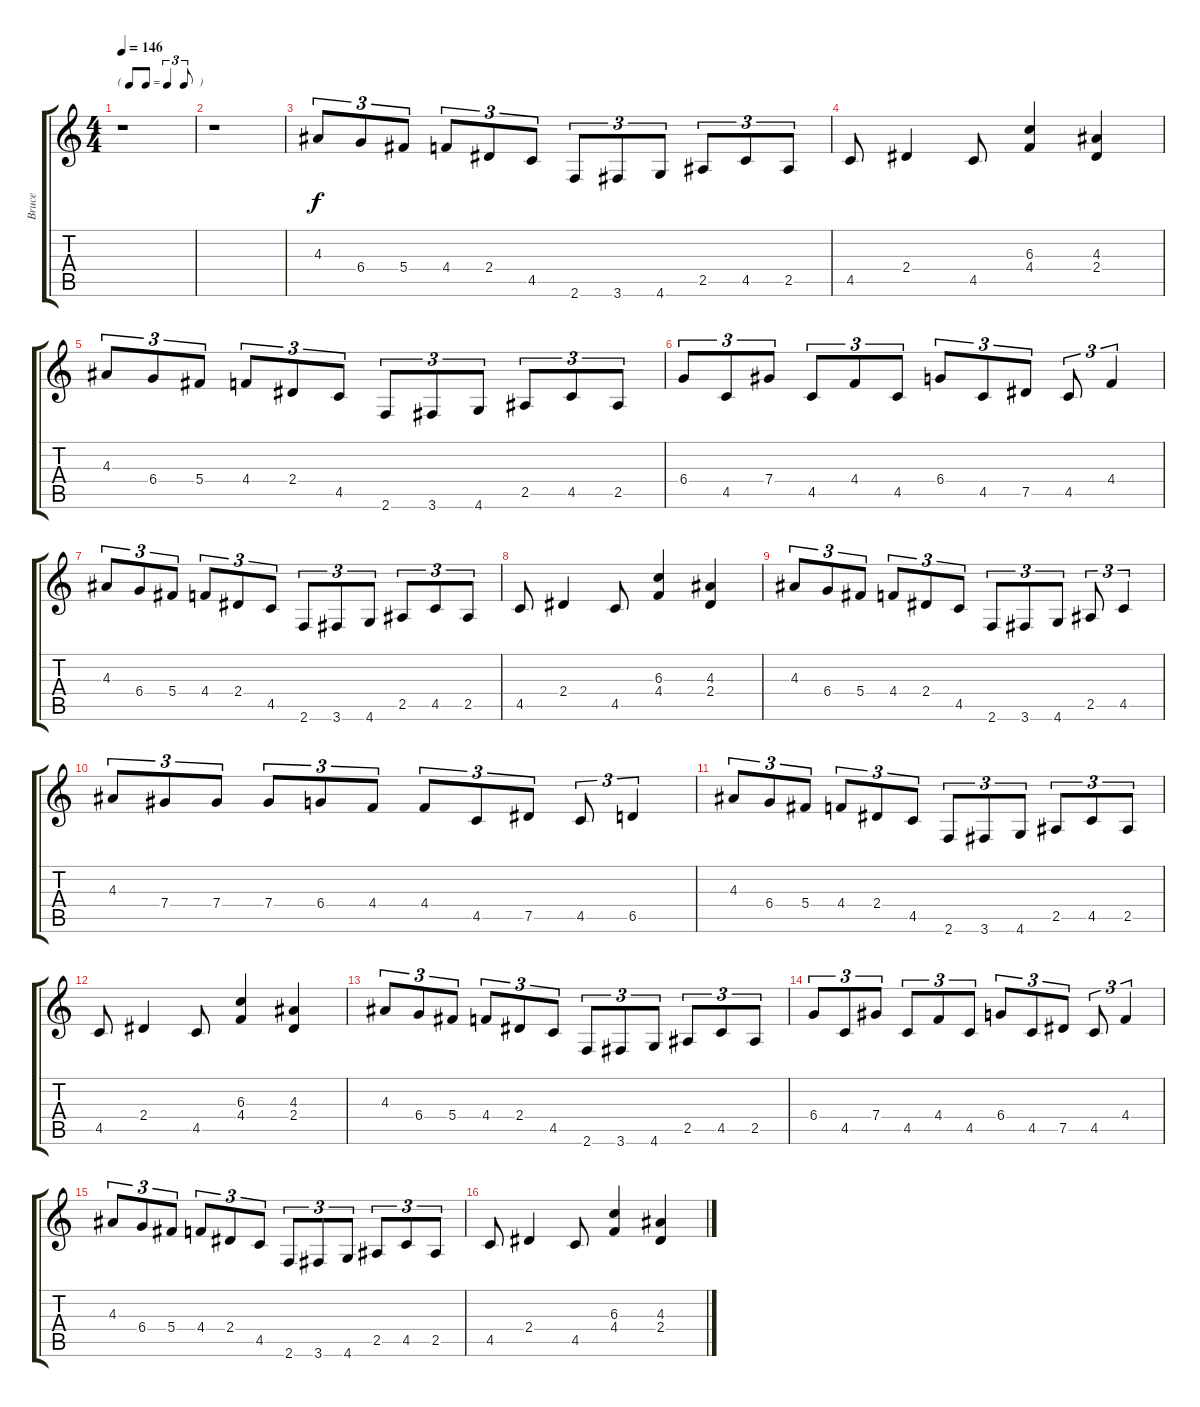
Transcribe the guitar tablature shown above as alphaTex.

\track ("Bruce" "Bruce") {instrument distortionguitar}
\staff {score tabs}
\tuning (Eb4 Bb3 Gb3 Db3 Ab2 Eb2) {hide}
\ts (4 4)
\tf triplet8th
\tempo 146
\clef g2
\ks c
r.1{dy f instrument distortionguitar} |
r.1 |
4.3.8{tu (3 2)} 6.4.8{tu (3 2)} 5.4.8{tu (3 2)} 4.4.8{tu (3 2)} 2.4.8{tu (3 2)} 4.5.8{tu (3 2)} 2.6.8{tu (3 2)} 3.6.8{tu (3 2)} 4.6.8{tu (3 2)} 2.5.8{tu (3 2)} 4.5.8{tu (3 2)} 2.5.8{tu (3 2)} |
4.5.8 2.4.4 4.5.8 (6.3 4.4).4 (4.3 2.4).4 |
4.3.8{tu (3 2)} 6.4.8{tu (3 2)} 5.4.8{tu (3 2)} 4.4.8{tu (3 2)} 2.4.8{tu (3 2)} 4.5.8{tu (3 2)} 2.6.8{tu (3 2)} 3.6.8{tu (3 2)} 4.6.8{tu (3 2)} 2.5.8{tu (3 2)} 4.5.8{tu (3 2)} 2.5.8{tu (3 2)} |
6.4.8{tu (3 2)} 4.5.8{tu (3 2)} 7.4.8{tu (3 2)} 4.5.8{tu (3 2)} 4.4.8{tu (3 2)} 4.5.8{tu (3 2)} 6.4.8{tu (3 2)} 4.5.8{tu (3 2)} 7.5.8{tu (3 2)} 4.5.8{tu (3 2)} 4.4.4{tu (3 2)} |
4.3.8{tu (3 2)} 6.4.8{tu (3 2)} 5.4.8{tu (3 2)} 4.4.8{tu (3 2)} 2.4.8{tu (3 2)} 4.5.8{tu (3 2)} 2.6.8{tu (3 2)} 3.6.8{tu (3 2)} 4.6.8{tu (3 2)} 2.5.8{tu (3 2)} 4.5.8{tu (3 2)} 2.5.8{tu (3 2)} |
4.5.8 2.4.4 4.5.8 (6.3 4.4).4 (4.3 2.4).4 |
4.3.8{tu (3 2)} 6.4.8{tu (3 2)} 5.4.8{tu (3 2)} 4.4.8{tu (3 2)} 2.4.8{tu (3 2)} 4.5.8{tu (3 2)} 2.6.8{tu (3 2)} 3.6.8{tu (3 2)} 4.6.8{tu (3 2)} 2.5.8{tu (3 2)} 4.5.4{tu (3 2)} |
4.3.8{tu (3 2)} 7.4.8{tu (3 2)} 7.4.8{tu (3 2)} 7.4.8{tu (3 2)} 6.4.8{tu (3 2)} 4.4.8{tu (3 2)} 4.4.8{tu (3 2)} 4.5.8{tu (3 2)} 7.5.8{tu (3 2)} 4.5.8{tu (3 2)} 6.5.4{tu (3 2)} |
4.3.8{tu (3 2)} 6.4.8{tu (3 2)} 5.4.8{tu (3 2)} 4.4.8{tu (3 2)} 2.4.8{tu (3 2)} 4.5.8{tu (3 2)} 2.6.8{tu (3 2)} 3.6.8{tu (3 2)} 4.6.8{tu (3 2)} 2.5.8{tu (3 2)} 4.5.8{tu (3 2)} 2.5.8{tu (3 2)} |
4.5.8 2.4.4 4.5.8 (6.3 4.4).4 (4.3 2.4).4 |
4.3.8{tu (3 2)} 6.4.8{tu (3 2)} 5.4.8{tu (3 2)} 4.4.8{tu (3 2)} 2.4.8{tu (3 2)} 4.5.8{tu (3 2)} 2.6.8{tu (3 2)} 3.6.8{tu (3 2)} 4.6.8{tu (3 2)} 2.5.8{tu (3 2)} 4.5.8{tu (3 2)} 2.5.8{tu (3 2)} |
6.4.8{tu (3 2)} 4.5.8{tu (3 2)} 7.4.8{tu (3 2)} 4.5.8{tu (3 2)} 4.4.8{tu (3 2)} 4.5.8{tu (3 2)} 6.4.8{tu (3 2)} 4.5.8{tu (3 2)} 7.5.8{tu (3 2)} 4.5.8{tu (3 2)} 4.4.4{tu (3 2)} |
4.3.8{tu (3 2)} 6.4.8{tu (3 2)} 5.4.8{tu (3 2)} 4.4.8{tu (3 2)} 2.4.8{tu (3 2)} 4.5.8{tu (3 2)} 2.6.8{tu (3 2)} 3.6.8{tu (3 2)} 4.6.8{tu (3 2)} 2.5.8{tu (3 2)} 4.5.8{tu (3 2)} 2.5.8{tu (3 2)} |
4.5.8 2.4.4 4.5.8 (6.3 4.4).4 (4.3 2.4).4
